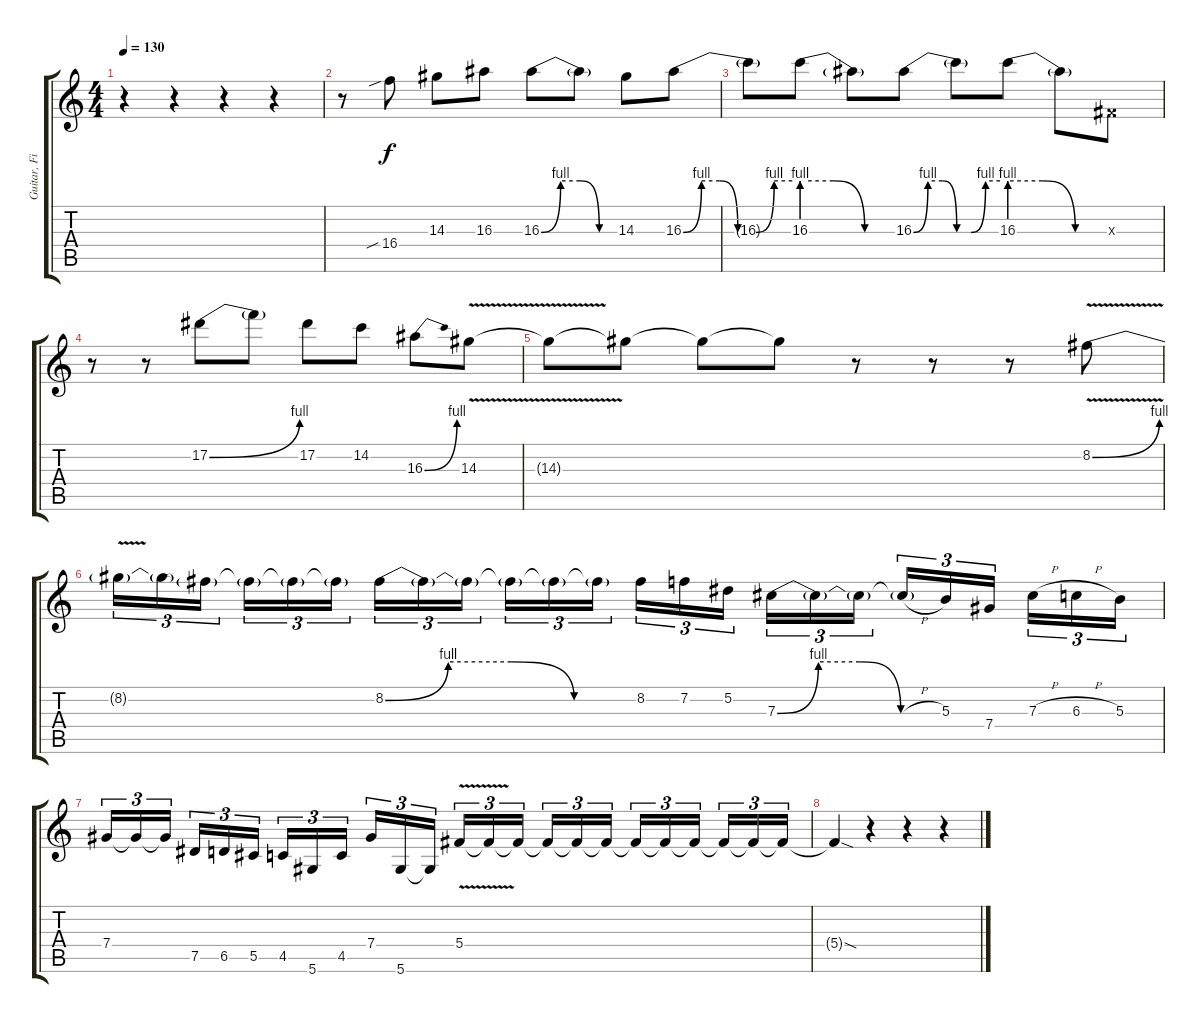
\track ("Guitar, Fills" "Guitar, Fi") {instrument distortionguitar}
\staff {score tabs}
\tuning (Eb4 Bb3 Gb3 Db3 Ab2 Eb2) {hide}
\ts (4 4)
\tempo 130
\clef g2
\ks c
r.4{dy f} r.4 r.4 r.4 |
r.8 16.4{sib}.8 14.3.8 16.3.8 16.3{be (custom 0 0 15 4 30 4 45 0 60 0)}.8 16.3{t}.8 14.3.8 16.3{be (custom 0 0 10 4 20 4 30 0 40 0 50 4 60 4)}.8 |
16.3{t}.8 16.3{be (custom 0 4 20 4 40 0 60 0)}.8 16.3{t}.8 16.3{be (custom 0 0 10 4 20 4 30 0 40 0 50 4 60 4)}.8 16.3{t}.8 16.3{be (custom 0 4 20 4 40 0 60 0)}.8 16.3{t}.8 0.3{x}.8 |
r.8 r.8 17.2{be (bend 0 0 60 4)}.8 17.2{t}.8 17.2.8 14.2.8 16.3{be (bend 0 0 60 4)}.8 14.3{v}.8 |
14.3{t}.8 14.3{t}.8 14.3{t}.8 14.3{t}.8 r.8 r.8 r.8 8.2{be (bend 0 0 60 4) v}.8 |
8.2{t}.16{tu (3 2)} 8.2{t}.16{tu (3 2)} 8.2{t}.16{tu (3 2) beam splitsecondary} 8.2{t}.16{tu (3 2)} 8.2{t}.16{tu (3 2)} 8.2{t}.16{tu (3 2)} 8.2{be (custom 0 0 15 4 30 4 45 0 60 0)}.16{tu (3 2)} 8.2{t}.16{tu (3 2)} 8.2{t}.16{tu (3 2) beam splitsecondary} 8.2{t}.16{tu (3 2)} 8.2{t}.16{tu (3 2)} 8.2{t}.16{tu (3 2)} 8.2.16{tu (3 2)} 7.2.16{tu (3 2)} 5.2.16{tu (3 2) beam splitsecondary} 7.3{be (custom 0 0 15 4 30 4 45 0 60 0)}.16{tu (3 2)} 7.3{t}.16{tu (3 2)} 7.3{t}.16{tu (3 2)} 7.3{h t}.16{tu (3 2)} 5.3.16{tu (3 2)} 7.4.16{tu (3 2) beam splitsecondary} 7.3{h}.16{tu (3 2)} 6.3{h}.16{tu (3 2)} 5.3.16{tu (3 2)} |
7.4.16{tu (3 2)} 7.4{t}.16{tu (3 2)} 7.4{t}.16{tu (3 2) beam splitsecondary} 7.5.16{tu (3 2)} 6.5.16{tu (3 2)} 5.5.16{tu (3 2)} 4.5.16{tu (3 2)} 5.6.16{tu (3 2)} 4.5.16{tu (3 2) beam splitsecondary} 7.4.16{tu (3 2)} 5.6.16{tu (3 2)} 5.6{t}.16{tu (3 2)} 5.4{v}.16{tu (3 2)} 5.4{t}.16{tu (3 2)} 5.4{t}.16{tu (3 2) beam splitsecondary} 5.4{t}.16{tu (3 2)} 5.4{t}.16{tu (3 2)} 5.4{t}.16{tu (3 2)} 5.4{t}.16{tu (3 2)} 5.4{t}.16{tu (3 2)} 5.4{t}.16{tu (3 2) beam splitsecondary} 5.4{t}.16{tu (3 2)} 5.4{t}.16{tu (3 2)} 5.4{t}.16{tu (3 2)} |
5.4{sod t}.4 r.4 r.4 r.4
